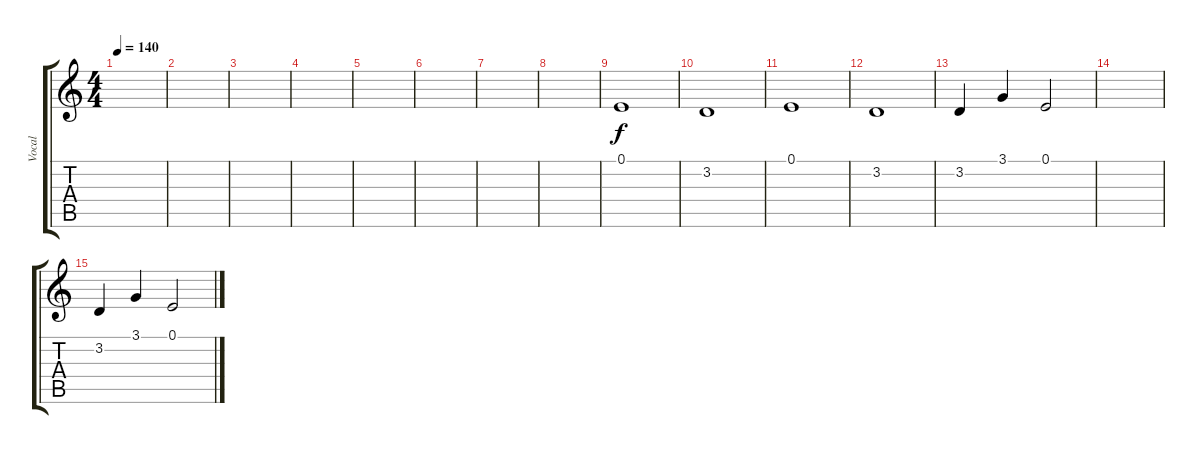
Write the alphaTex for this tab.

\track ("Vocal" "Vocal") {mute instrument altosax}
\staff {score tabs}
\tuning (E4 B3 G3 D3 A2 E2) {hide}
\ts (4 4)
\tempo 140
\clef g2
\ks c
|
|
|
|
|
|
|
|
0.1.1 |
3.2.1 |
0.1.1 |
3.2.1 |
3.2.4 3.1.4 0.1.2 |
|
3.2.4 3.1.4 0.1.2
